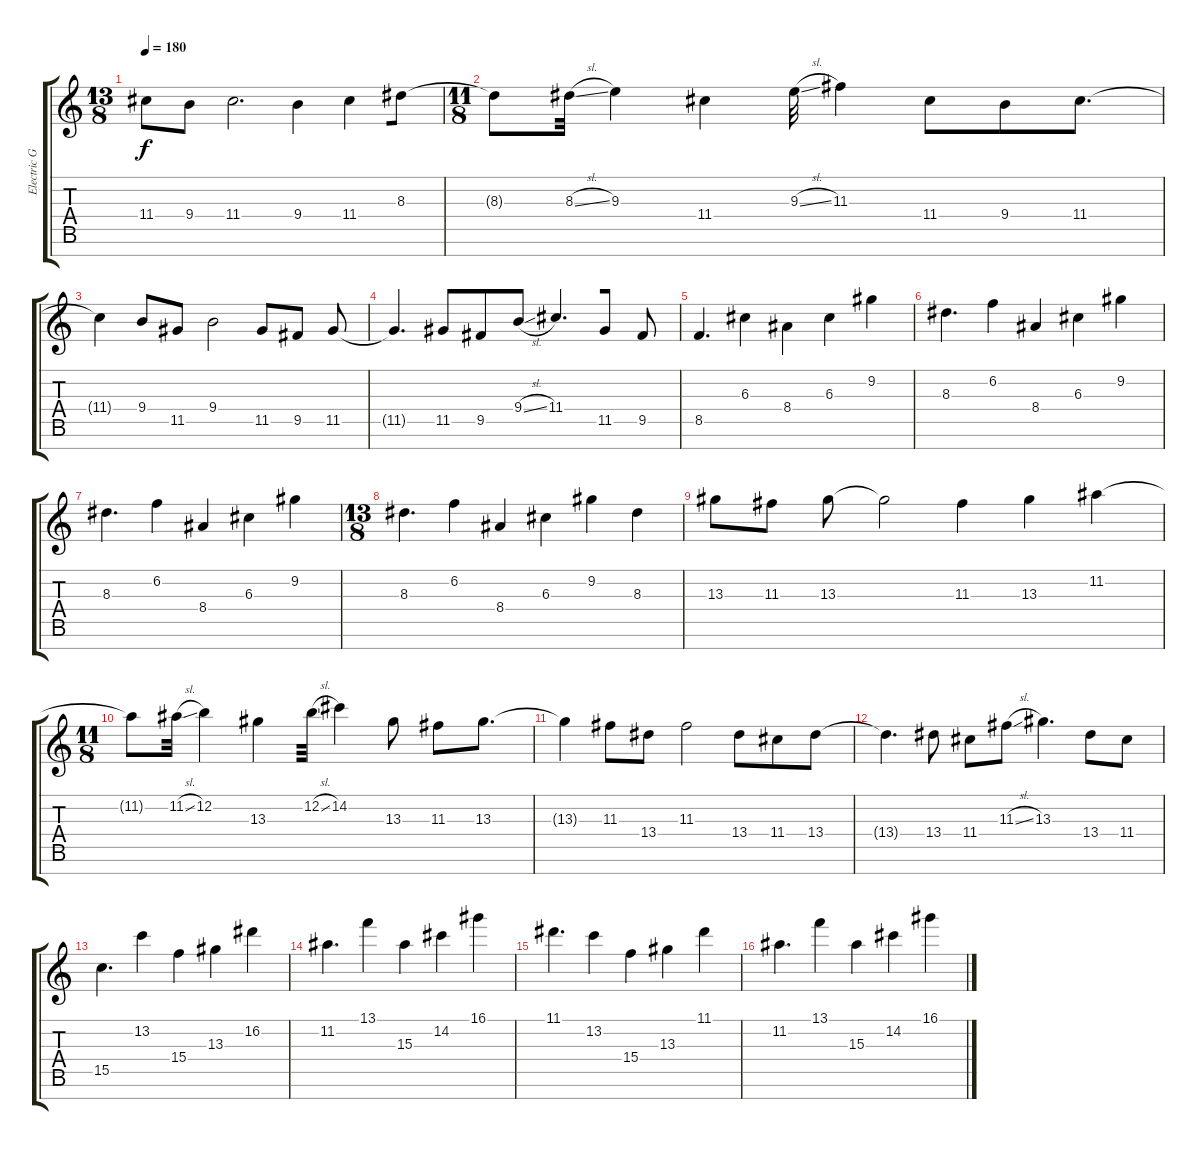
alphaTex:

\track ("Electric Guitar Solo" "Electric G") {instrument acousticguitarsteel}
\staff {score tabs}
\tuning (E4 B3 G3 D3 A2 E2 B1) {hide}
\ts (13 8)
\tempo 180
\clef g2
\ks c
11.4.8{dy f instrument overdrivenguitar beam merge} 9.4.8 11.4.2{d} 9.4.4{beam merge} 11.4.4{beam merge} 8.3.8 |
\ts (11 8)
8.3{t}.8 8.3{sl}.32 9.3.4 11.4.4 9.3{sl}.32 11.3.4 11.4.8{beam merge} 9.4.8{beam merge} 11.4.8{d} |
11.4{t}.4 9.4.8{beam merge} 11.5.8 9.4.2 11.5.8 9.5.8 11.5.8 |
11.5{t}.4{d beam merge} 11.5.8{beam merge} 9.5.8{beam merge} 9.4{sl}.8{beam merge} 11.4.4{d beam merge} 11.5.8 9.5.8 |
8.5.4{d} 6.3.4 8.4.4{beam merge} 6.3.4 9.2.4 |
8.3.4{d beam merge} 6.2.4 8.4.4 6.3.4 9.2.4 |
8.3.4{d beam merge} 6.2.4 8.4.4 6.3.4 9.2.4 |
\ts (13 8)
8.3.4{d} 6.2.4 8.4.4 6.3.4 9.2.4{beam merge} 8.3.4 |
13.3.8 11.3.8 13.3.8 13.3{t}.2 11.3.4 13.3.4 11.2.4 |
\ts (11 8)
11.2{t}.8 11.2{sl}.32 12.2.4{beam merge} 13.3.4{beam merge} 12.2{sl}.32 14.2.4 13.3.8 11.3.8 13.3.8{d} |
13.3{t}.4{beam merge} 11.3.8{beam merge} 13.4.8{beam merge} 11.3.2{beam merge} 13.4.8 11.4.8{beam merge} 13.4.8 |
13.4{t}.4{d} 13.4.8 11.4.8 11.3{sl}.8{beam merge} 13.3.4{d} 13.4.8{beam merge} 11.4.8 |
15.5.4{d} 13.2.4 15.4.4{beam merge} 13.3.4 16.2.4 |
11.2.4{d} 13.1.4{beam merge} 15.3.4 14.2.4{beam merge} 16.1.4 |
11.1.4{d} 13.2.4{beam merge} 15.4.4 13.3.4 11.1.4 |
11.2.4{d} 13.1.4 15.3.4 14.2.4 16.1.4
